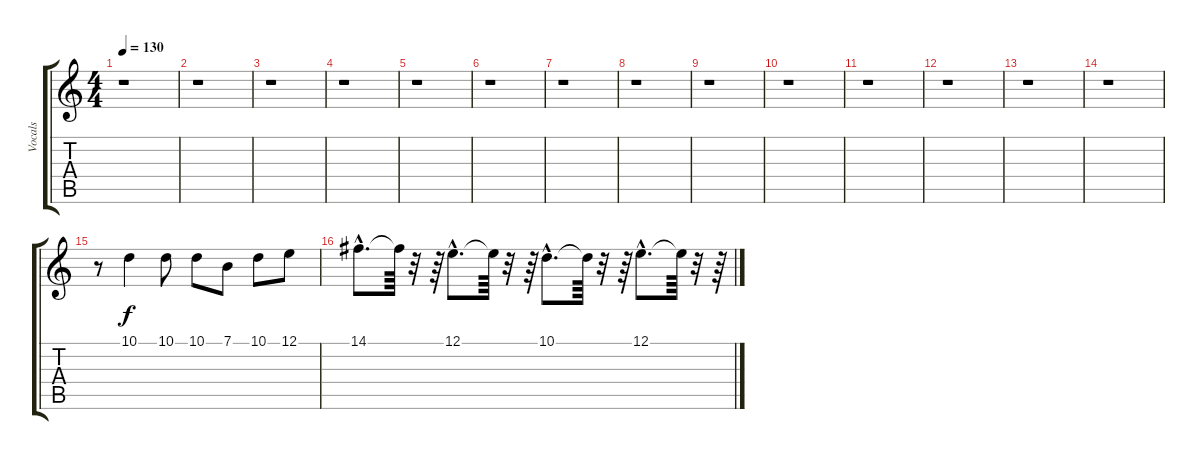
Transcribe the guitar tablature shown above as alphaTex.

\track ("Vocals" "Vocals") {instrument choiraahs}
\staff {score tabs}
\tuning (E4 B3 G3 D3 A2 E2) {hide}
\ts (4 4)
\tempo 130
\clef g2
\ks c
r.1{dy f} |
r.1 |
r.1 |
r.1 |
r.1 |
r.1 |
r.1 |
r.1 |
r.1 |
r.1 |
r.1 |
r.1 |
r.1 |
r.1 |
r.8 10.1.4 10.1.8 10.1.8 7.1.8 10.1.8 12.1.8 |
14.1{hac}.8{d} 14.1{t}.64 r.32 r.64 12.1{hac}.8{d} 12.1{t}.64 r.32 r.64 10.1{hac}.8{d} 10.1{t}.64 r.32 r.64 12.1{hac}.8{d} 12.1{t}.64 r.32 r.64
